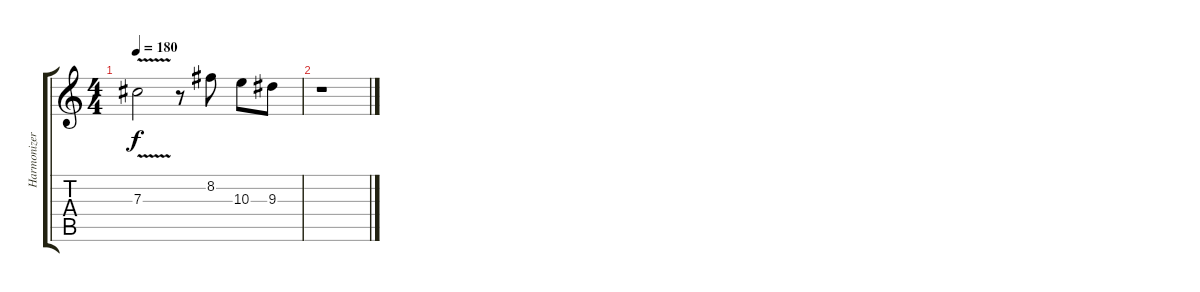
\track ("Harmonizer" "Harmonizer") {instrument distortionguitar}
\staff {score tabs}
\tuning (Eb4 Bb3 Gb3 Db3 Ab2 Eb2) {hide}
\ts (4 4)
\tempo 180
\clef g2
\ks c
7.3{v}.2{dy f volume 1} r.8 8.2.8 10.3.8{volume 0} 9.3.8 |
r.1
